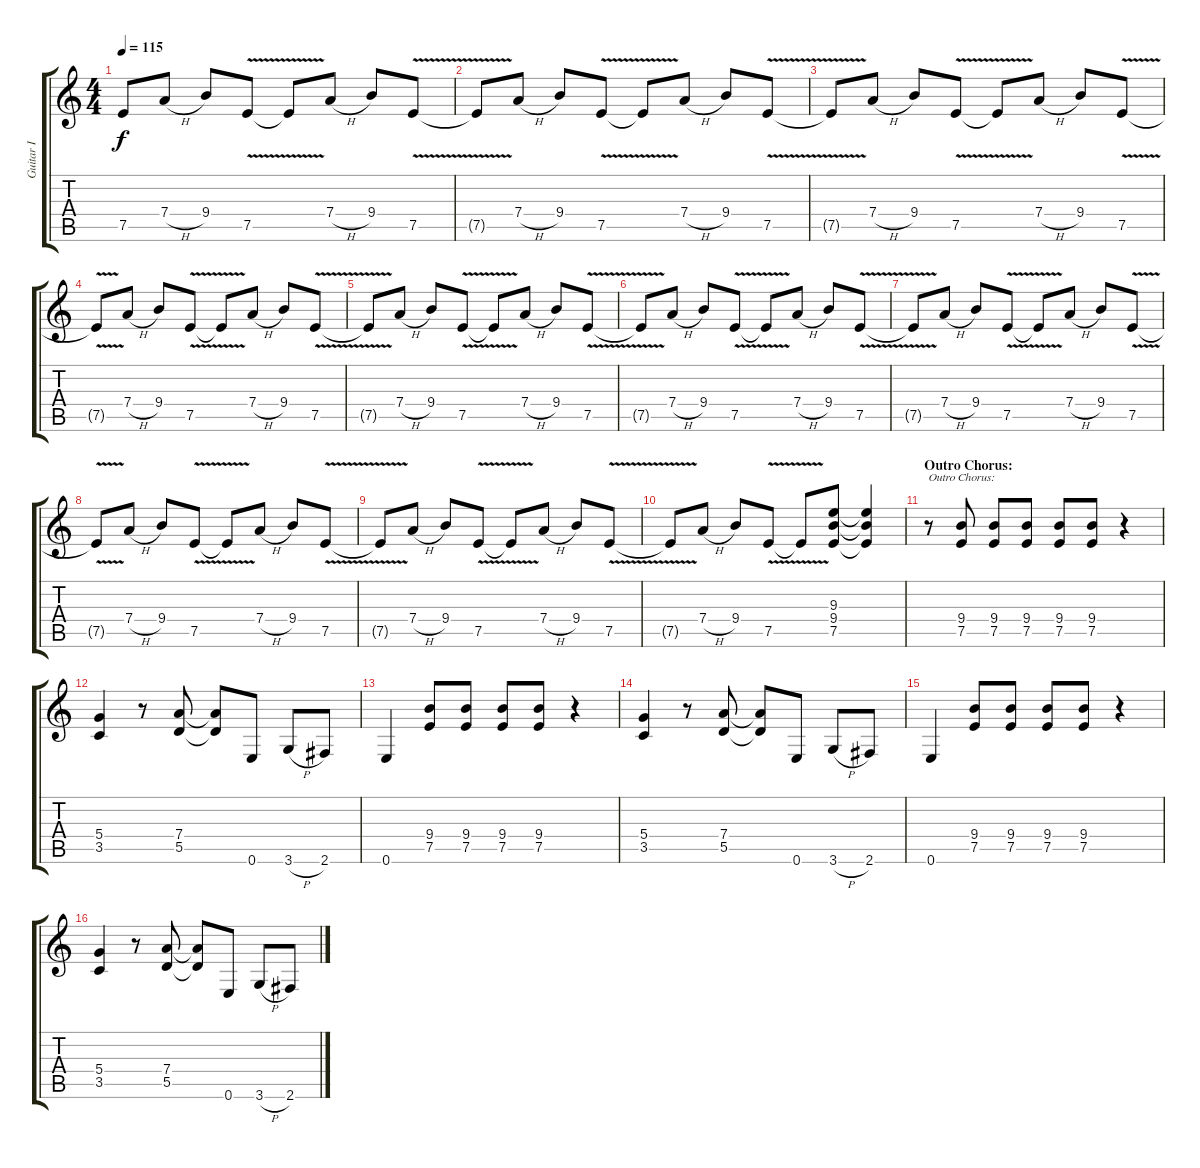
\track ("Guitar I" "Guitar I") {instrument distortionguitar}
\staff {score tabs}
\tuning (E4 B3 G3 D3 A2 E2) {hide}
\ts (4 4)
\tempo 115
\clef g2
\ks c
7.5{t}.8{dy f} 7.4{h}.8 9.4.8 7.5{v}.8 7.5{t}.8 7.4{h}.8 9.4.8 7.5{v}.8 |
7.5{t}.8 7.4{h}.8 9.4.8 7.5{v}.8 7.5{t}.8 7.4{h}.8 9.4.8 7.5{v}.8 |
7.5{t}.8 7.4{h}.8 9.4.8 7.5{v}.8 7.5{t}.8 7.4{h}.8 9.4.8 7.5{v}.8 |
7.5{t}.8 7.4{h}.8 9.4.8 7.5{v}.8 7.5{t}.8 7.4{h}.8 9.4.8 7.5{v}.8 |
7.5{t}.8 7.4{h}.8 9.4.8 7.5{v}.8 7.5{t}.8 7.4{h}.8 9.4.8 7.5{v}.8 |
7.5{t}.8 7.4{h}.8 9.4.8 7.5{v}.8 7.5{t}.8 7.4{h}.8 9.4.8 7.5{v}.8 |
7.5{t}.8 7.4{h}.8 9.4.8 7.5{v}.8 7.5{t}.8 7.4{h}.8 9.4.8 7.5{v}.8 |
7.5{t}.8 7.4{h}.8 9.4.8 7.5{v}.8 7.5{t}.8 7.4{h}.8 9.4.8 7.5{v}.8 |
7.5{t}.8 7.4{h}.8 9.4.8 7.5{v}.8 7.5{t}.8 7.4{h}.8 9.4.8 7.5{v}.8 |
7.5{t}.8 7.4{h}.8 9.4.8 7.5{v}.8 7.5{t}.8 (9.3 9.4 7.5).8 (9.3{t} 9.4{t} 7.5{t}).4 |
\section ("" "Outro Chorus:")
r.8{txt "Outro Chorus:"} (9.4 7.5).8 (9.4 7.5).8 (9.4 7.5).8 (9.4 7.5).8 (9.4 7.5).8 r.4 |
(5.4 3.5).4 r.8 (7.4 5.5).8 (7.4{t} 5.5{t}).8 0.6.8 3.6{h}.8 2.6.8 |
0.6.4 (9.4 7.5).8 (9.4 7.5).8 (9.4 7.5).8 (9.4 7.5).8 r.4 |
(5.4 3.5).4 r.8 (7.4 5.5).8 (7.4{t} 5.5{t}).8 0.6.8 3.6{h}.8 2.6.8 |
0.6.4 (9.4 7.5).8 (9.4 7.5).8 (9.4 7.5).8 (9.4 7.5).8 r.4 |
(5.4 3.5).4 r.8 (7.4 5.5).8 (7.4{t} 5.5{t}).8 0.6.8 3.6{h}.8 2.6.8
